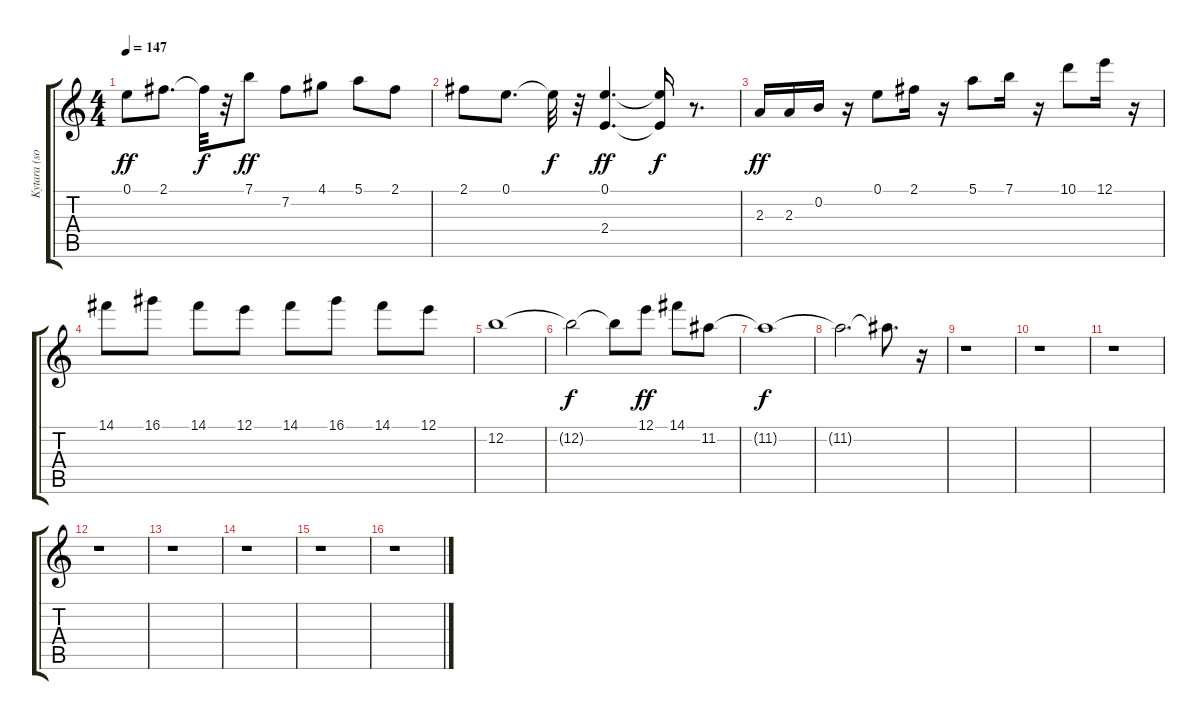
\track ("Kytara (solo)" "Kytara (so") {instrument distortionguitar}
\staff {score tabs}
\tuning (E4 B3 G3 D3 A2 E2) {hide}
\ts (4 4)
\tempo 147
\clef g2
\ks c
0.1.8{dy ff} 2.1.8{d} 2.1{t}.32{dy f} r.32 7.1.8{dy ff} 7.2.8 4.1.8 5.1.8 2.1.8 |
2.1.8 0.1.8{d} 0.1{t}.32{dy f} r.32 (0.1 2.4).4{d dy ff} (0.1{t} 2.4{t}).16{dy f} r.8{d} |
2.3.16{dy ff} 2.3.16 0.2.16 r.16 0.1.8 2.1.16 r.16 5.1.8 7.1.16 r.16 10.1.8 12.1.16 r.16 |
14.1.8 16.1.8 14.1.8 12.1.8 14.1.8 16.1.8 14.1.8 12.1.8 |
12.2.1 |
12.2{t}.2{dy f} 12.2{t}.8 12.1.8{dy ff} 14.1.8 11.2.8 |
11.2{t}.1{dy f} |
11.2{t}.2{d} 11.2{t}.8{d} r.16 |
r.1 |
r.1 |
r.1 |
r.1 |
r.1 |
r.1 |
r.1 |
r.1
